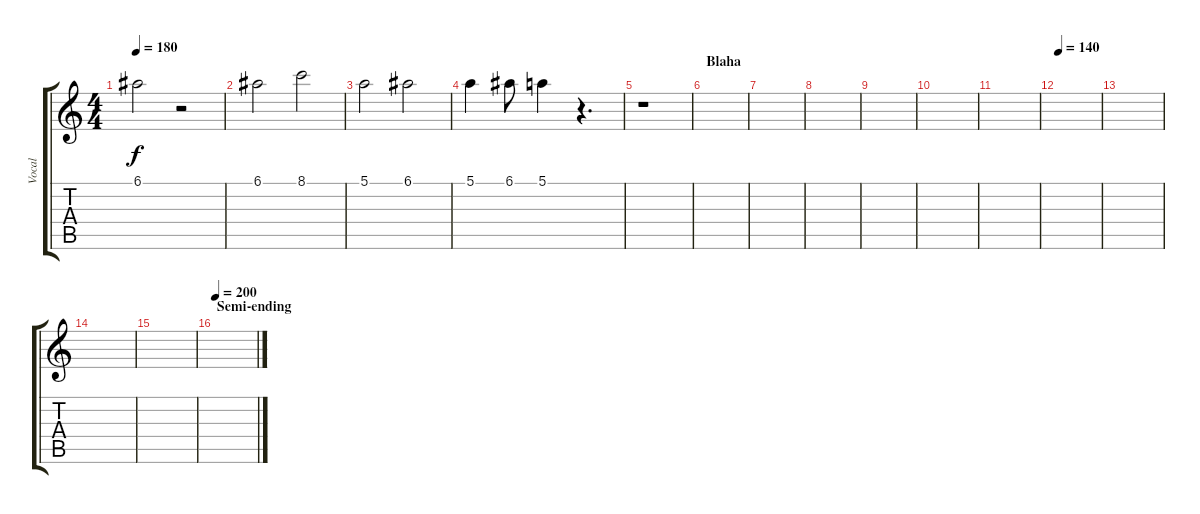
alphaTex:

\track ("Vocal" "Vocal") {instrument overdrivenguitar}
\staff {score tabs}
\tuning (E4 B3 G3 D3 A2 E2) {hide}
\ts (4 4)
\tempo 180
\clef g2
\ks c
6.1{t}.2{dy f} r.2 |
6.1.2 8.1.2 |
5.1.2 6.1.2 |
5.1.4 6.1.8 5.1.4 r.4{d} |
r.1 |
\section ("" "Blaha")
|
|
|
|
|
|
\tempo 140
|
|
|
|
\section ("" "Semi-ending")
\tempo 200
